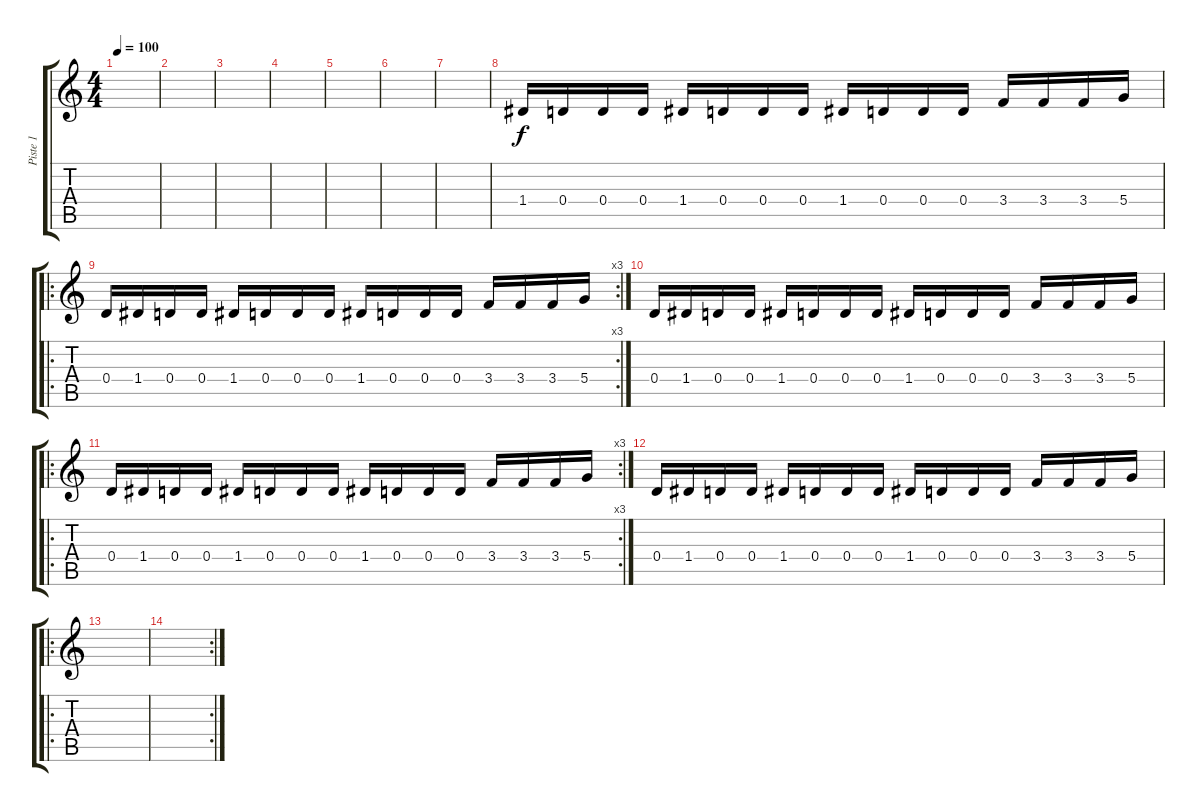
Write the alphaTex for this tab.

\track ("Piste 1" "Piste 1") {instrument electricguitarjazz}
\staff {score tabs}
\tuning (E4 B3 G3 D3 A2 E2) {hide}
\ts (4 4)
\tempo 100
\clef g2
\ks c
|
|
|
|
|
|
|
1.4.16 0.4.16 0.4.16 0.4.16 1.4.16 0.4.16 0.4.16 0.4.16 1.4.16 0.4.16 0.4.16 0.4.16 3.4.16 3.4.16 3.4.16 5.4.16 |
\ro
\rc 3
0.4.16 1.4.16 0.4.16 0.4.16 1.4.16 0.4.16 0.4.16 0.4.16 1.4.16 0.4.16 0.4.16 0.4.16 3.4.16 3.4.16 3.4.16 5.4.16 |
0.4.16 1.4.16 0.4.16 0.4.16 1.4.16 0.4.16 0.4.16 0.4.16 1.4.16 0.4.16 0.4.16 0.4.16 3.4.16 3.4.16 3.4.16 5.4.16 |
\ro
\rc 3
0.4.16 1.4.16 0.4.16 0.4.16 1.4.16 0.4.16 0.4.16 0.4.16 1.4.16 0.4.16 0.4.16 0.4.16 3.4.16 3.4.16 3.4.16 5.4.16 |
0.4.16 1.4.16 0.4.16 0.4.16 1.4.16 0.4.16 0.4.16 0.4.16 1.4.16 0.4.16 0.4.16 0.4.16 3.4.16 3.4.16 3.4.16 5.4.16 |
\ro
|
\rc 2
